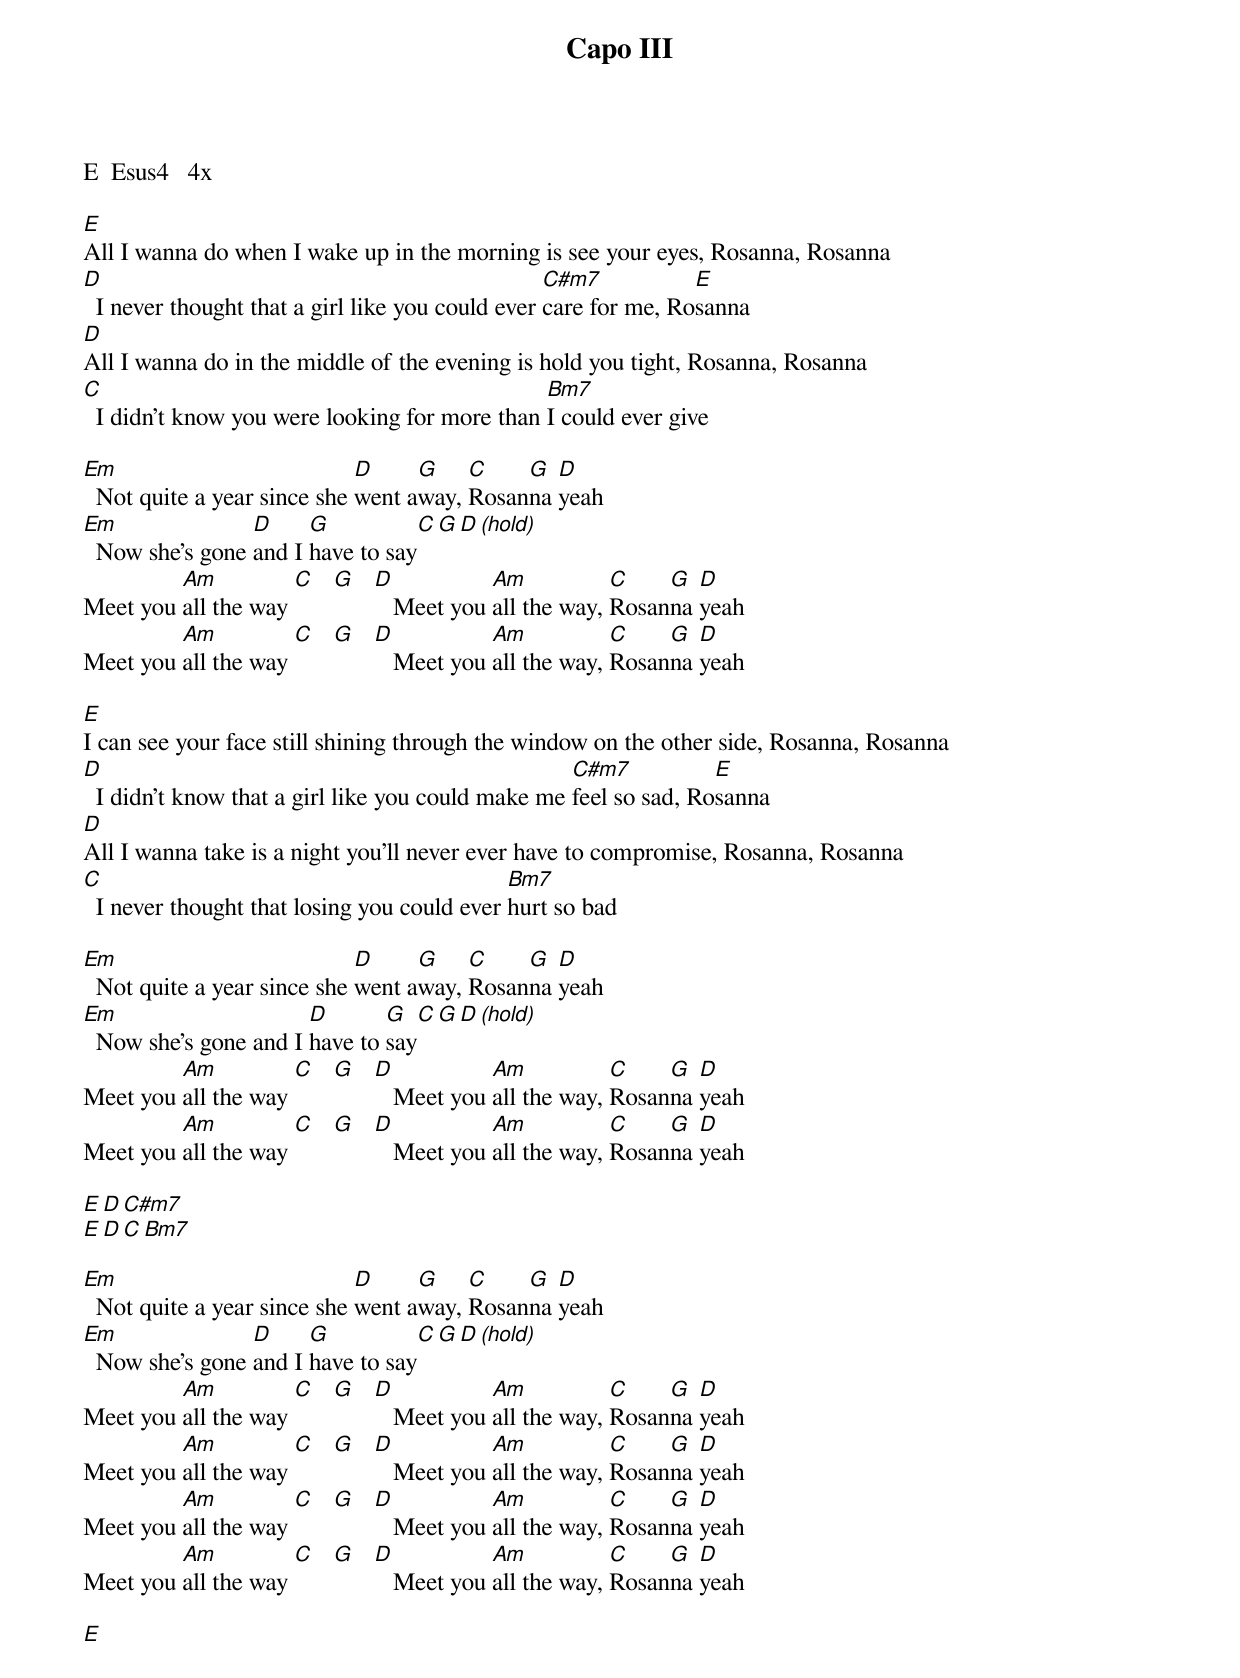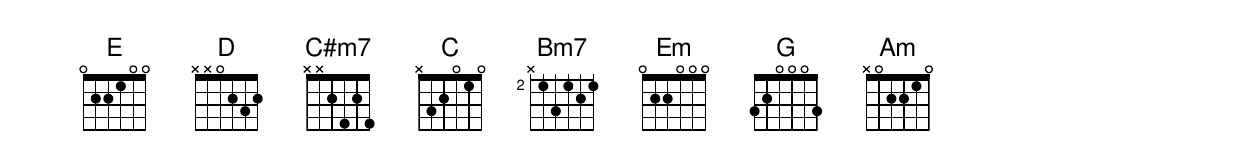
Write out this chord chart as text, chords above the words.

Capo III

E  Esus4   4x

E
All I wanna do when I wake up in the morning is see your eyes, Rosanna, Rosanna
D                                                 C#m7           E
  I never thought that a girl like you could ever care for me, Rosanna
D
All I wanna do in the middle of the evening is hold you tight, Rosanna, Rosanna
C                                              Bm7
  I didn't know you were looking for more than I could ever give

Em                           D     G    C    G  D
  Not quite a year since she went away, Rosanna yeah
Em               D     G            C  G  D (hold)
  Now she's gone and I have to say
         Am          C  G  D           Am           C    G  D
Meet you all the way          Meet you all the way, Rosanna yeah
         Am          C  G  D           Am           C    G  D
Meet you all the way          Meet you all the way, Rosanna yeah

E
I can see your face still shining through the window on the other side, Rosanna, Rosanna
D                                                  C#m7           E
  I didn't know that a girl like you could make me feel so sad, Rosanna
D
All I wanna take is a night you'll never ever have to compromise, Rosanna, Rosanna
C                                            Bm7
  I never thought that losing you could ever hurt so bad

Em                           D     G    C    G  D
  Not quite a year since she went away, Rosanna yeah
Em                     D       G    C  G  D (hold)
  Now she's gone and I have to say
         Am          C  G  D           Am           C    G  D
Meet you all the way          Meet you all the way, Rosanna yeah
         Am          C  G  D           Am           C    G  D
Meet you all the way          Meet you all the way, Rosanna yeah

E  D  C#m7
E  D  C  Bm7

Em                           D     G    C    G  D
  Not quite a year since she went away, Rosanna yeah
Em               D     G            C  G  D (hold)
  Now she's gone and I have to say
         Am          C  G  D           Am           C    G  D
Meet you all the way          Meet you all the way, Rosanna yeah
         Am          C  G  D           Am           C    G  D
Meet you all the way          Meet you all the way, Rosanna yeah
         Am          C  G  D           Am           C    G  D
Meet you all the way          Meet you all the way, Rosanna yeah
         Am          C  G  D           Am           C    G  D
Meet you all the way          Meet you all the way, Rosanna yeah

E
